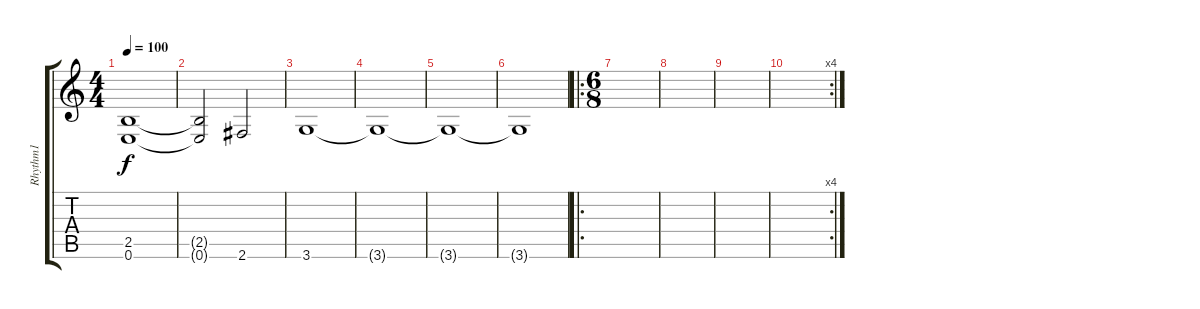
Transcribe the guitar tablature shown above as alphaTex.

\track ("Rhythm1" "Rhythm1") {instrument distortionguitar}
\staff {score tabs}
\tuning (E4 B3 G3 D3 A2 E2) {hide}
\ts (4 4)
\tempo 100
\clef g2
\ks c
(2.5 0.6).1{dy f} |
(2.5{t} 0.6{t}).2 2.6.2 |
3.6.1{volume 5} |
3.6{t}.1 |
3.6{t}.1 |
3.6{t}.1 |
\ro
\ts (6 8)
|
|
|
\rc 4
